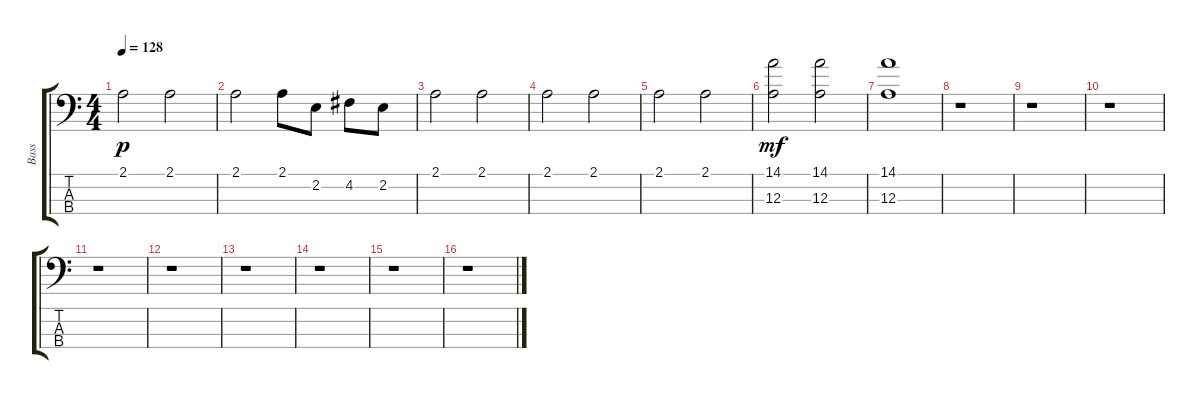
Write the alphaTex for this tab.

\track ("Bass" "Bass") {instrument electricguitarjazz}
\staff {score tabs}
\tuning (G2 D2 A1 E1) {hide}
\ts (4 4)
\tempo 128
\clef f4
\ks c
2.1.2{dy p} 2.1.2 |
2.1.2 2.1.8 2.2.8 4.2.8 2.2.8 |
2.1.2 2.1.2 |
2.1.2 2.1.2 |
2.1.2 2.1.2 |
(14.1 12.3).2{dy mf} (14.1 12.3).2 |
(14.1 12.3).1 |
r.1 |
r.1 |
r.1 |
r.1 |
r.1 |
r.1 |
r.1 |
r.1 |
r.1
